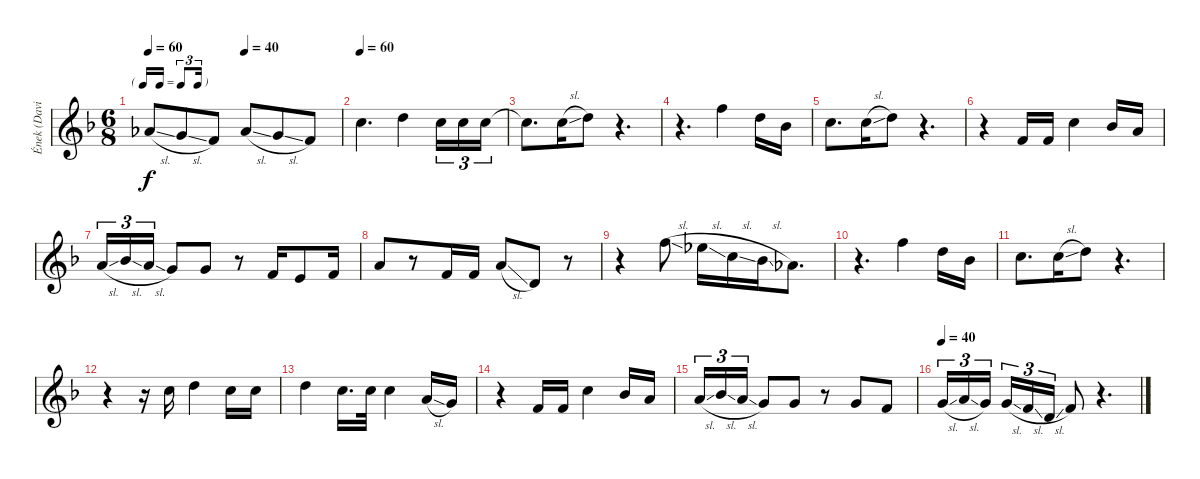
\track ("Ének (David Coverdale)" "Ének (Davi") {instrument baritonesax}
\staff {score}
\tuning (E4 B3 G3 D3 A2 E2) {hide}
\ts (6 8)
\tf triplet16th
\tempo 60
\tempo (40 0.5)
\clef g2
\ks f
4.1{sl}.8{dy f} 3.1{sl}.8 1.1.8 4.1{sl}.8 3.1{sl}.8 1.1.8 |
\tempo 60
8.1.4{d} 10.1.4 8.1.16{tu (3 2)} 8.1.16{tu (3 2)} 8.1.16{tu (3 2)} |
8.1{t}.8{d} 8.1{sl}.16 10.1.8 r.4{d} |
r.4{d} 13.1.4 10.1.16 6.1.16 |
8.1.8{d} 8.1{sl}.16 10.1.8 r.4{d} |
r.4 1.1.16 1.1.16 8.1.4 6.1.16 5.1.16 |
5.1{sl}.16{tu (3 2)} 6.1{sl}.16{tu (3 2)} 5.1{sl}.16{tu (3 2)} 3.1.8 3.1.8 r.8 1.1.16 0.1.8 1.1.16 |
5.1.8 r.8 1.1.16 1.1.16 10.2{sl}.8 3.2.8 r.8 |
r.4 13.1{sl}.8 11.1{sl}.16 8.1{sl}.16 6.1{sl}.16 4.1.8{d} |
r.4{d} 13.1.4 10.1.16 6.1.16 |
8.1.8{d} 8.1{sl}.16 10.1.8 r.4{d} |
r.4 r.16 8.1.16 10.1.4 8.1.16 8.1.16 |
10.1.4 8.1.16{d} 8.1.32 8.1.4 5.1{sl}.16 3.1.16 |
r.4 1.1.16 1.1.16 8.1.4 6.1.16 5.1.16 |
5.1{sl}.16{tu (3 2)} 6.1{sl}.16{tu (3 2)} 5.1{sl}.16{tu (3 2)} 3.1.8 3.1.8 r.8 3.1.8 1.1.8 |
\tempo 40
3.1{sl}.16{tu (3 2)} 5.1{sl}.16{tu (3 2)} 3.1.16{tu (3 2) beam splitsecondary} 8.2{sl}.16{tu (3 2)} 6.2{sl}.16{tu (3 2)} 3.2{sl}.16{tu (3 2)} 6.2.8 r.4{d}
